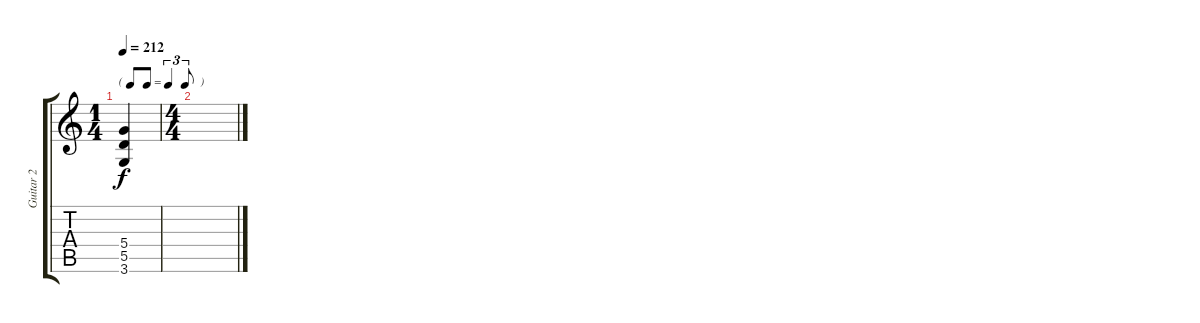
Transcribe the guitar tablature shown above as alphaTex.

\track ("Guitar 2" "Guitar 2") {instrument distortionguitar}
\staff {score tabs}
\tuning (E4 B3 G3 D3 A2 E2) {hide}
\ts (1 4)
\tf triplet8th
\tempo 212
\clef g2
\ks c
(5.4{t} 5.5{t} 3.6{t}).4{dy f} |
\ts (4 4)
